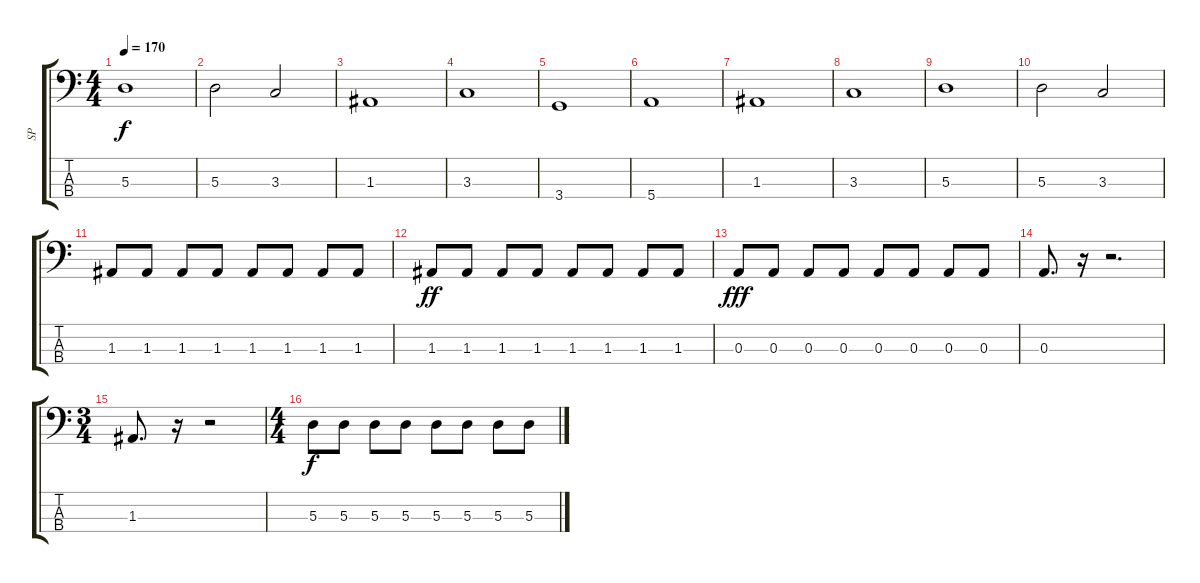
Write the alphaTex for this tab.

\track ("SP" "SP") {instrument electricbassfinger}
\staff {score tabs}
\tuning (G2 D2 A1 E1) {hide}
\ts (4 4)
\tempo 170
\clef f4
\ks c
5.3.1{dy f} |
5.3.2 3.3.2 |
1.3.1 |
3.3.1 |
3.4.1 |
5.4.1 |
1.3.1 |
3.3.1 |
5.3.1 |
5.3.2 3.3.2 |
1.3.8 1.3.8 1.3.8 1.3.8 1.3.8 1.3.8 1.3.8 1.3.8 |
1.3.8{dy ff} 1.3.8 1.3.8 1.3.8 1.3.8 1.3.8 1.3.8 1.3.8 |
0.3.8{dy fff} 0.3.8 0.3.8 0.3.8 0.3.8 0.3.8 0.3.8 0.3.8 |
0.3.8{d} r.16 r.2{d} |
\ts (3 4)
1.3.8{d} r.16 r.2 |
\ts (4 4)
5.3.8{dy f} 5.3.8 5.3.8 5.3.8 5.3.8 5.3.8 5.3.8 5.3.8
